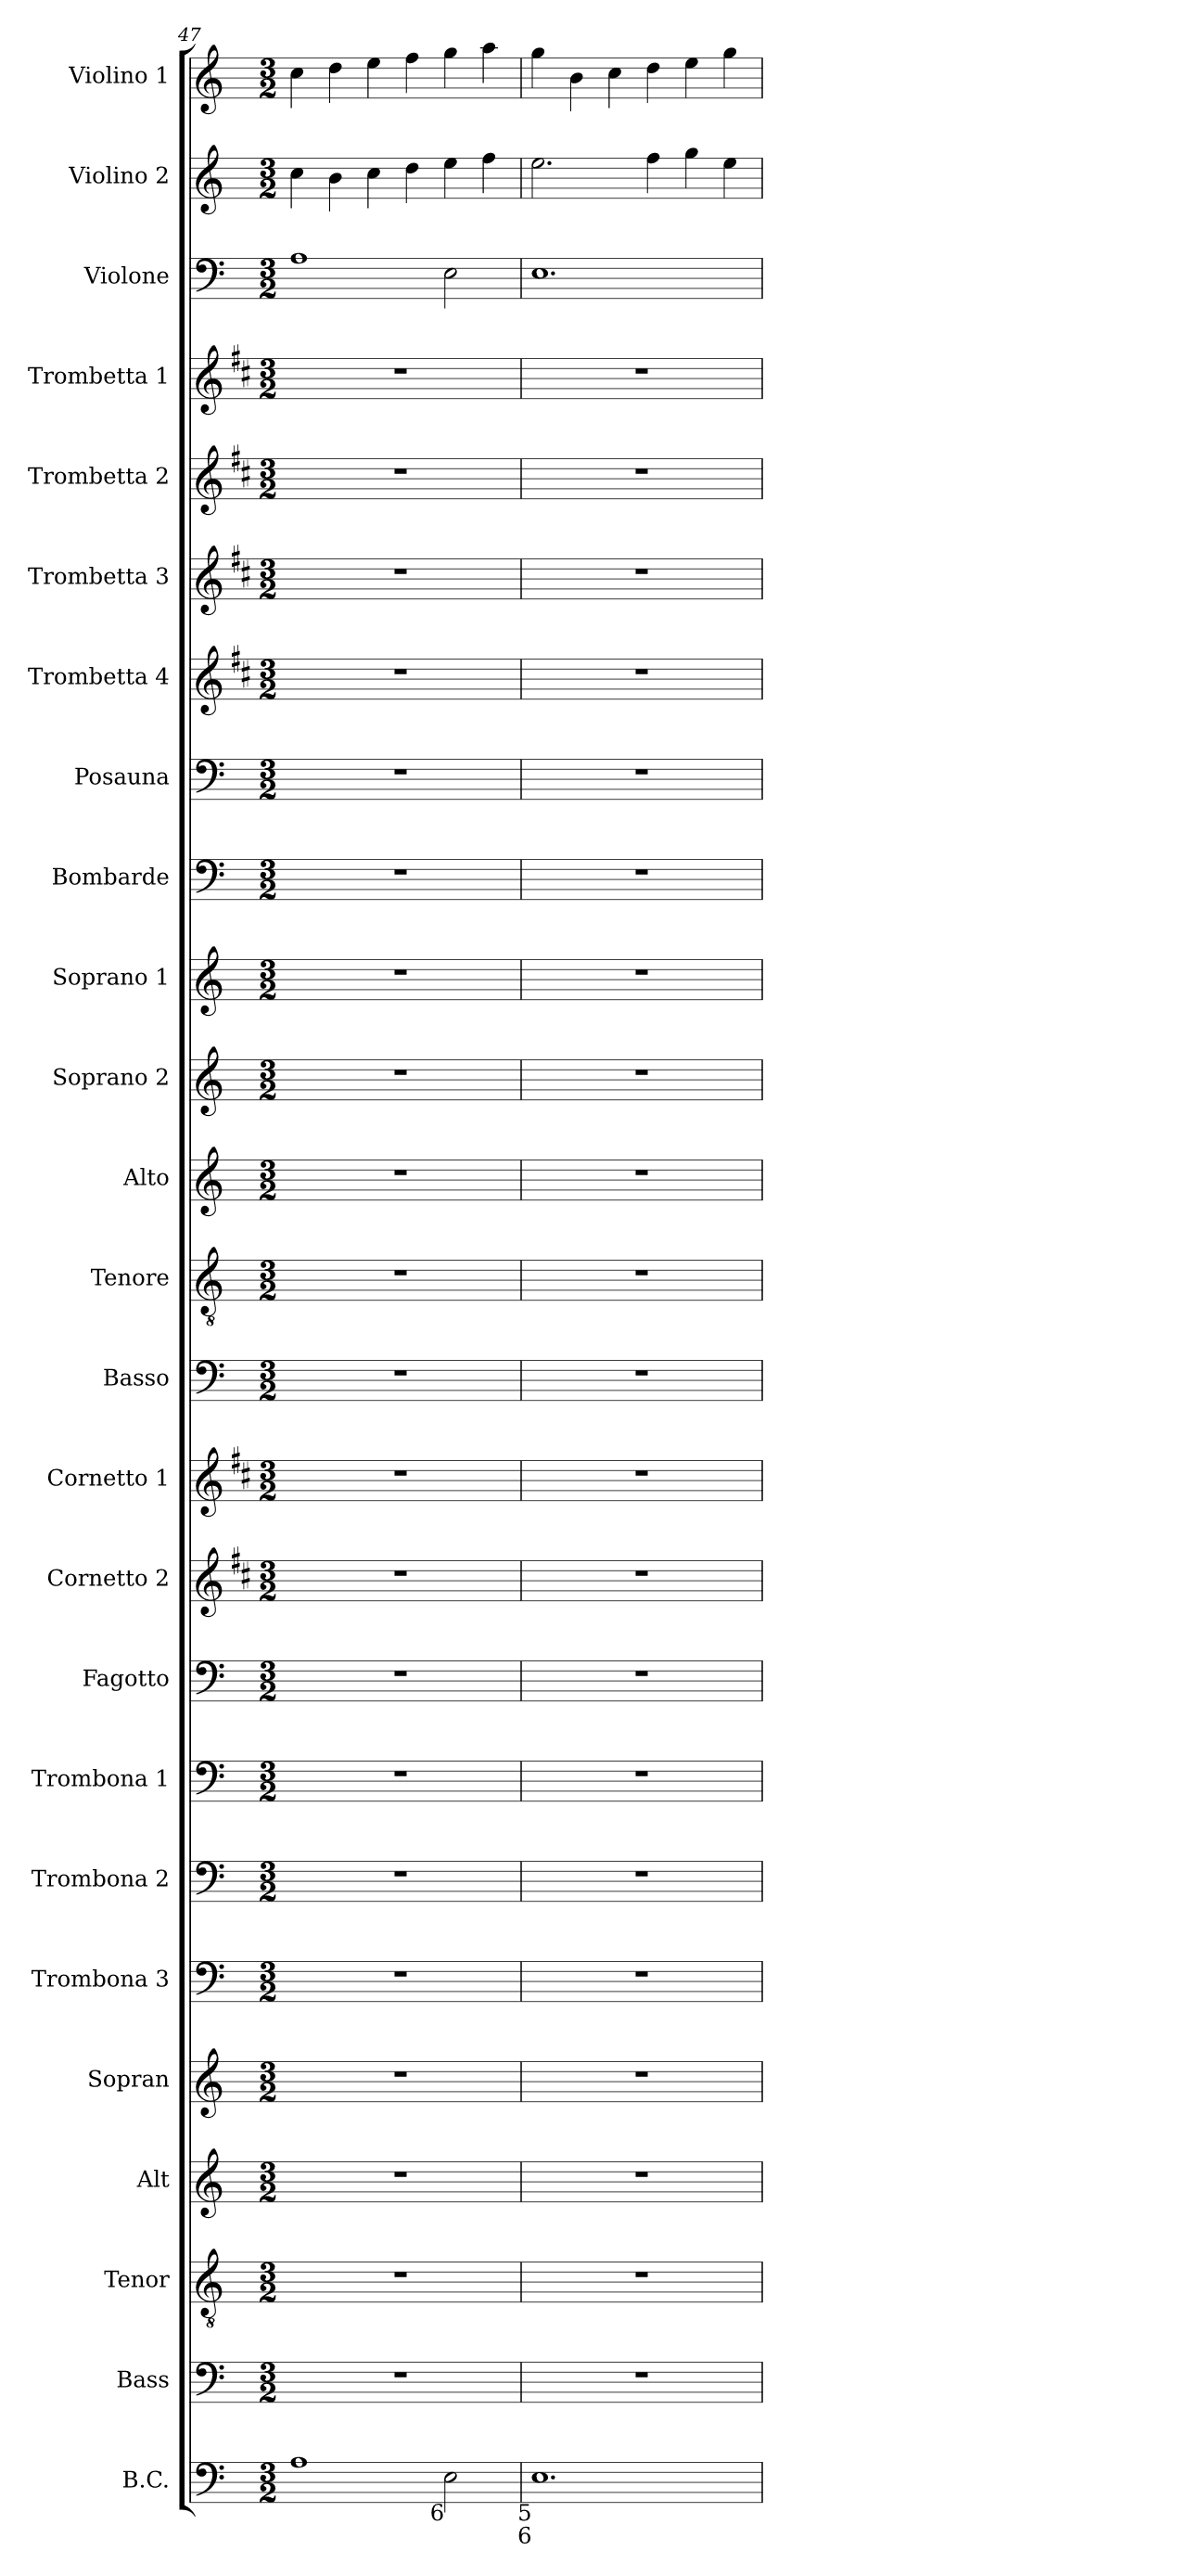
**kern	**kern	**kern	**kern	**kern	**kern	**kern	**kern	**kern	**kern	**kern	**kern	**kern	**kern	**kern	**kern	**kern	**kern	**kern	**kern	**kern	**kern	**kern	**kern	**kern
*part25	*part24	*part23	*part22	*part21	*part20	*part19	*part18	*part17	*part16	*part15	*part14	*part13	*part12	*part11	*part10	*part9	*part8	*part7	*part6	*part5	*part4	*part3	*part2	*part1
*staff25	*staff24	*staff23	*staff22	*staff21	*staff20	*staff19	*staff18	*staff17	*staff16	*staff15	*staff14	*staff13	*staff12	*staff11	*staff10	*staff9	*staff8	*staff7	*staff6	*staff5	*staff4	*staff3	*staff2	*staff1
*I"B.C.	*I"Bass	*I"Tenor	*I"Alt	*I"Sopran	*I"Trombona 3	*I"Trombona 2	*I"Trombona 1	*I"Fagotto	*I"Cornetto 2	*I"Cornetto 1	*I"Basso	*I"Tenore	*I"Alto	*I"Soprano 2	*I"Soprano 1	*I"Bombarde	*I"Posauna	*I"Trombetta 4	*I"Trombetta 3	*I"Trombetta 2	*I"Trombetta 1	*I"Violone	*I"Violino 2	*I"Violino 1
*I'B.C.	*I'B.	*I'T.	*I'A.	*I'S.	*I'Tbn. 2	*I'Tbn. 2	*I'Tbn. 1	*I'Fag.	*I'Cor. 2	*I'Cor. 1	*I'B.	*I'T.	*I'A.	*I'S.	*I'S.	*	*	*	*	*	*	*	*I'Vl. 2	*I'Vl. 1
*clefF4	*clefF4	*clefGv2	*clefG2	*clefG2	*clefF4	*clefF4	*clefF4	*clefF4	*clefG2	*clefG2	*clefF4	*clefGv2	*clefG2	*clefG2	*clefG2	*clefF4	*clefF4	*clefG2	*clefG2	*clefG2	*clefG2	*clefF4	*clefG2	*clefG2
*	*	*ITrd7c12	*	*	*	*	*	*	*ITrd1c2	*ITrd1c2	*	*ITrd7c12	*	*	*	*	*	*ITrd1c2	*ITrd1c2	*ITrd1c2	*ITrd1c2	*	*	*
*k[]	*k[]	*k[]	*k[]	*k[]	*k[]	*k[]	*k[]	*k[]	*k[]	*k[]	*k[]	*k[]	*k[]	*k[]	*k[]	*k[]	*k[]	*k[]	*k[]	*k[]	*k[]	*k[]	*k[]	*k[]
*C:	*C:	*C:	*C:	*C:	*C:	*C:	*C:	*C:	*C:	*C:	*C:	*C:	*C:	*C:	*C:	*C:	*C:	*C:	*C:	*C:	*C:	*C:	*C:	*C:
*M3/2	*M3/2	*M3/2	*M3/2	*M3/2	*M3/2	*M3/2	*M3/2	*M3/2	*M3/2	*M3/2	*M3/2	*M3/2	*M3/2	*M3/2	*M3/2	*M3/2	*M3/2	*M3/2	*M3/2	*M3/2	*M3/2	*M3/2	*M3/2	*M3/2
=47	=47	=47	=47	=47	=47	=47	=47	=47	=47	=47	=47	=47	=47	=47	=47	=47	=47	=47	=47	=47	=47	=47	=47	=47
!	!LO:N:vis=1	!LO:N:vis=1	!LO:N:vis=1	!LO:N:vis=1	!LO:N:vis=1	!LO:N:vis=1	!LO:N:vis=1	!LO:N:vis=1	!LO:N:vis=1	!LO:N:vis=1	!LO:N:vis=1	!LO:N:vis=1	!LO:N:vis=1	!LO:N:vis=1	!LO:N:vis=1	!LO:N:vis=1	!LO:N:vis=1	!LO:N:vis=1	!LO:N:vis=1	!LO:N:vis=1	!LO:N:vis=1	!	!	!
1Ai	1.r	1.r	1.r	1.r	1.r	1.r	1.r	1.r	1.r	1.r	1.r	1.r	1.r	1.r	1.r	1.r	1.r	1.r	1.r	1.r	1.r	1Ai	4cci\	4cci\
.	.	.	.	.	.	.	.	.	.	.	.	.	.	.	.	.	.	.	.	.	.	.	4bi\	4ddi\
.	.	.	.	.	.	.	.	.	.	.	.	.	.	.	.	.	.	.	.	.	.	.	4cci\	4eei\
.	.	.	.	.	.	.	.	.	.	.	.	.	.	.	.	.	.	.	.	.	.	.	4ddi\	4ffi\
!LO:TX:b:rj:t=6	!	!	!	!	!	!	!	!	!	!	!	!	!	!	!	!	!	!	!	!	!	!	!	!
2Ei\	.	.	.	.	.	.	.	.	.	.	.	.	.	.	.	.	.	.	.	.	.	2Ei\	4eei\	4ggi\
.	.	.	.	.	.	.	.	.	.	.	.	.	.	.	.	.	.	.	.	.	.	.	4ffi\	4aai\
=48	=48	=48	=48	=48	=48	=48	=48	=48	=48	=48	=48	=48	=48	=48	=48	=48	=48	=48	=48	=48	=48	=48	=48	=48
!LO:TX:b:rj:t=5	!	!	!	!	!	!	!	!	!	!	!	!	!	!	!	!	!	!	!	!	!	!	!	!
!LO:TX:b:rj:t=6	!	!	!	!	!	!	!	!	!	!	!	!	!	!	!	!	!	!	!	!	!	!	!	!
!	!LO:N:vis=1	!LO:N:vis=1	!LO:N:vis=1	!LO:N:vis=1	!LO:N:vis=1	!LO:N:vis=1	!LO:N:vis=1	!LO:N:vis=1	!LO:N:vis=1	!LO:N:vis=1	!LO:N:vis=1	!LO:N:vis=1	!LO:N:vis=1	!LO:N:vis=1	!LO:N:vis=1	!LO:N:vis=1	!LO:N:vis=1	!LO:N:vis=1	!LO:N:vis=1	!LO:N:vis=1	!LO:N:vis=1	!	!	!
1.Ei	1.r	1.r	1.r	1.r	1.r	1.r	1.r	1.r	1.r	1.r	1.r	1.r	1.r	1.r	1.r	1.r	1.r	1.r	1.r	1.r	1.r	1.Ei	2.eei\	4ggi\
.	.	.	.	.	.	.	.	.	.	.	.	.	.	.	.	.	.	.	.	.	.	.	.	4bi\
.	.	.	.	.	.	.	.	.	.	.	.	.	.	.	.	.	.	.	.	.	.	.	.	4cci\
.	.	.	.	.	.	.	.	.	.	.	.	.	.	.	.	.	.	.	.	.	.	.	4ffi\	4ddi\
.	.	.	.	.	.	.	.	.	.	.	.	.	.	.	.	.	.	.	.	.	.	.	4ggi\	4eei\
.	.	.	.	.	.	.	.	.	.	.	.	.	.	.	.	.	.	.	.	.	.	.	4eei\	4ggi\
=	=	=	=	=	=	=	=	=	=	=	=	=	=	=	=	=	=	=	=	=	=	=	=	=
*-	*-	*-	*-	*-	*-	*-	*-	*-	*-	*-	*-	*-	*-	*-	*-	*-	*-	*-	*-	*-	*-	*-	*-	*-
